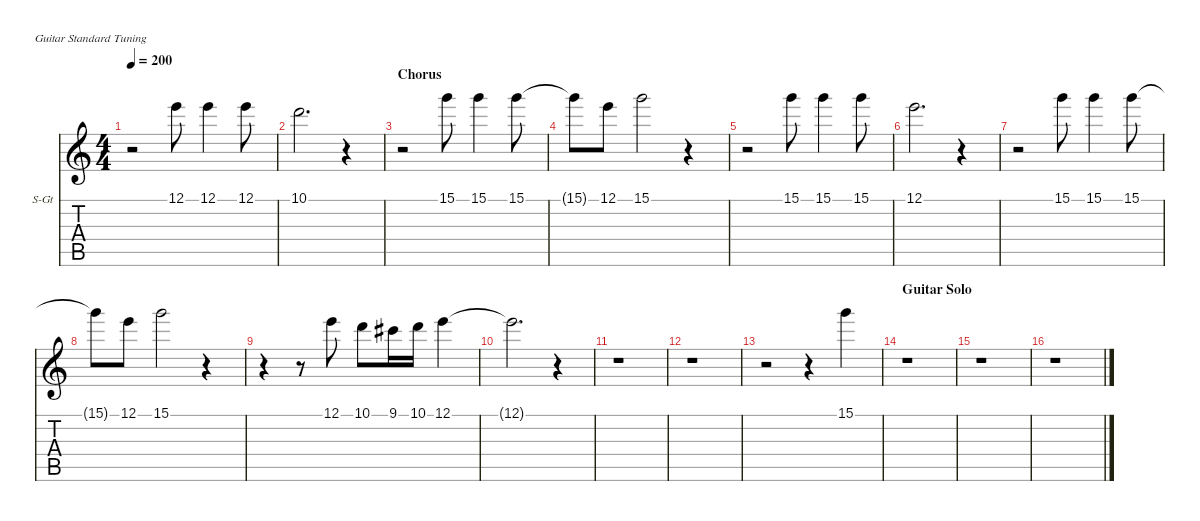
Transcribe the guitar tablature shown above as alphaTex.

\hideDynamics
\bracketExtendMode nobrackets
\firstSystemTrackNameOrientation horizontal
\otherSystemsTrackNameOrientation horizontal
\track ("Vocals" "S-Gt") {instrument lead1square}
\staff {score tabs}
\tuning (E4 B3 G3 D3 A2 E2)
\displaytranspose 12
\ts (4 4)
\tempo 200
\clef g2
\ks c
r.2{dy f} 12.1.8 12.1.4 12.1.8 |
10.1.2{d} r.4 |
\section ("" "Chorus")
r.2 15.1.8 15.1.4 15.1.8 |
15.1{t}.8 12.1.8 15.1.2 r.4 |
r.2 15.1.8 15.1.4 15.1.8 |
12.1.2{d} r.4 |
r.2 15.1.8 15.1.4 15.1.8 |
15.1{t}.8 12.1.8 15.1.2 r.4 |
r.4 r.8 12.1.8 10.1.8 9.1{acc #}.16 10.1.16 12.1.4 |
12.1{t}.2{d} r.4 |
r.1 |
r.1 |
r.2 r.4 15.1.4 |
\section ("" "Guitar Solo")
r.1 |
r.1 |
r.1
